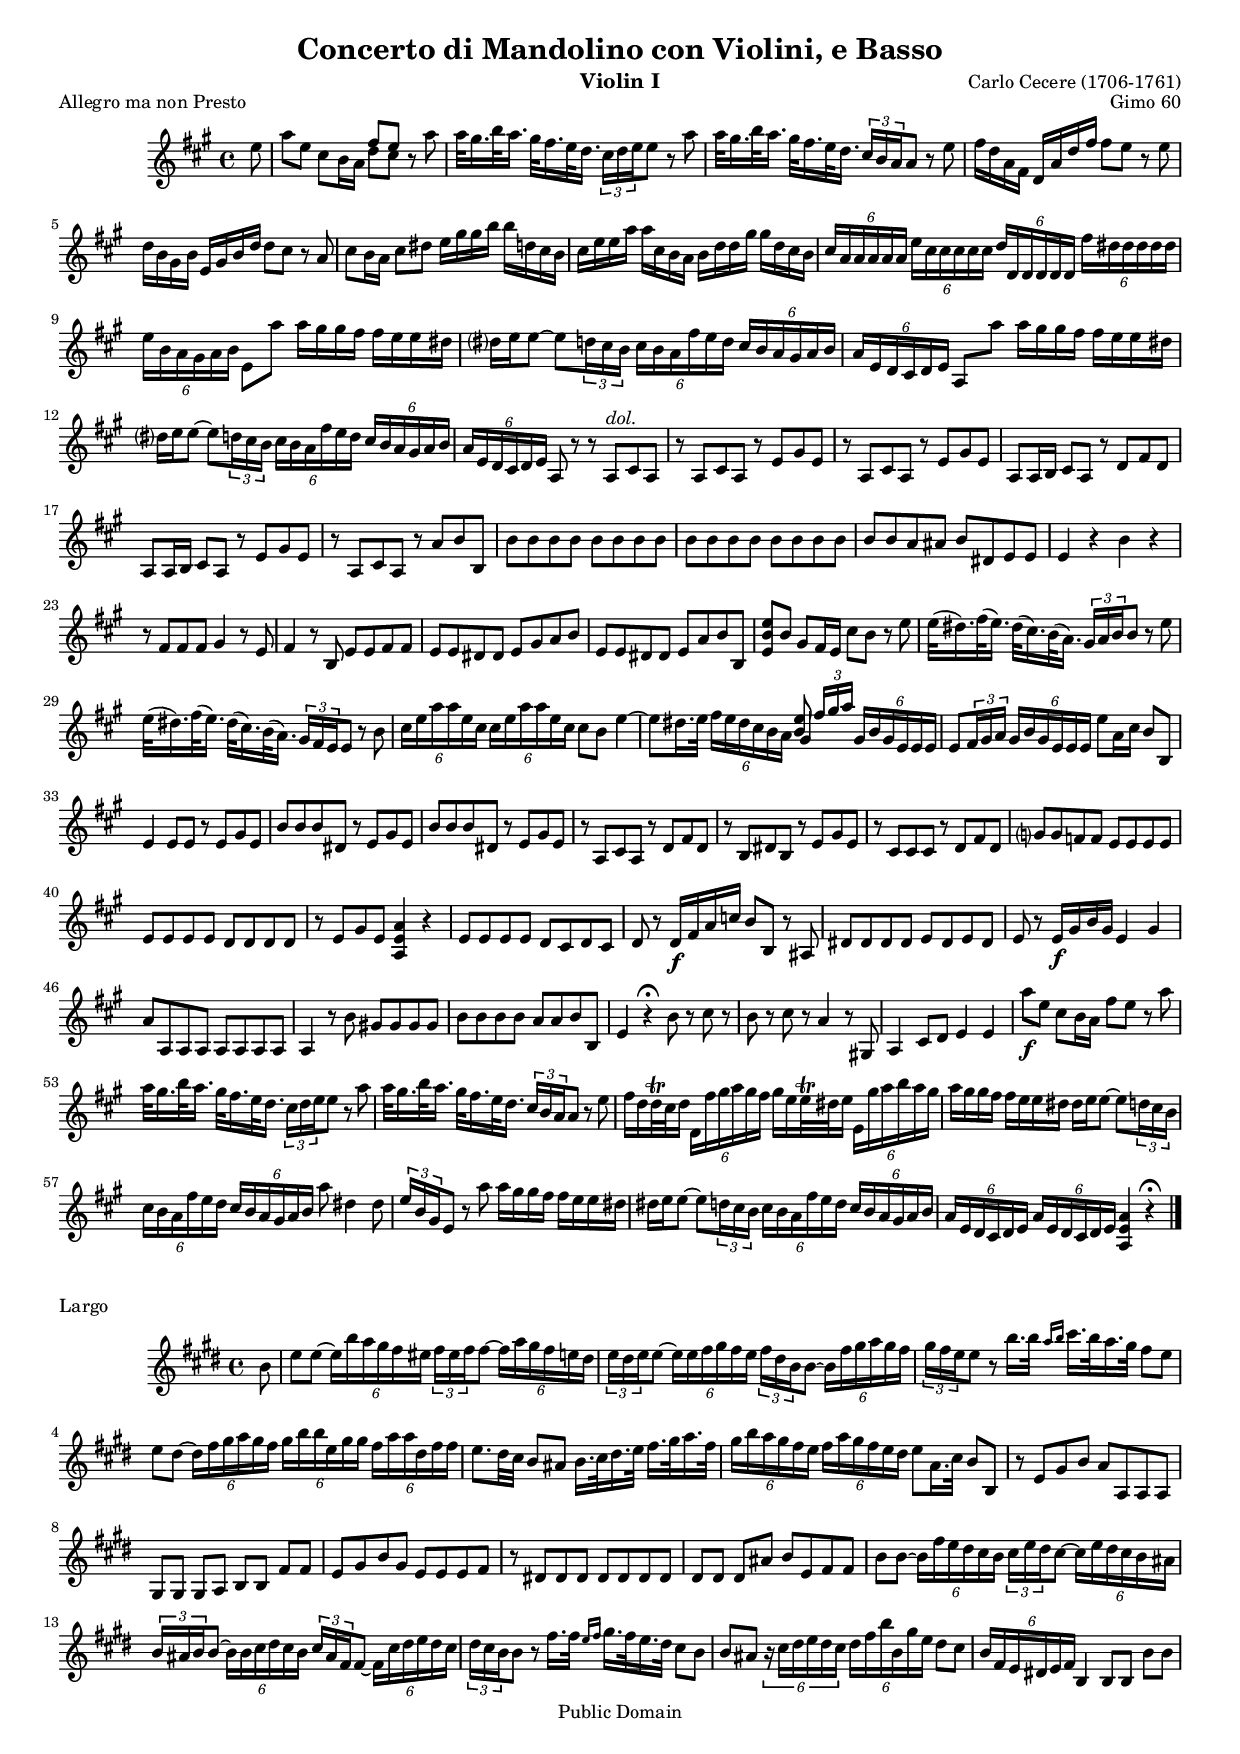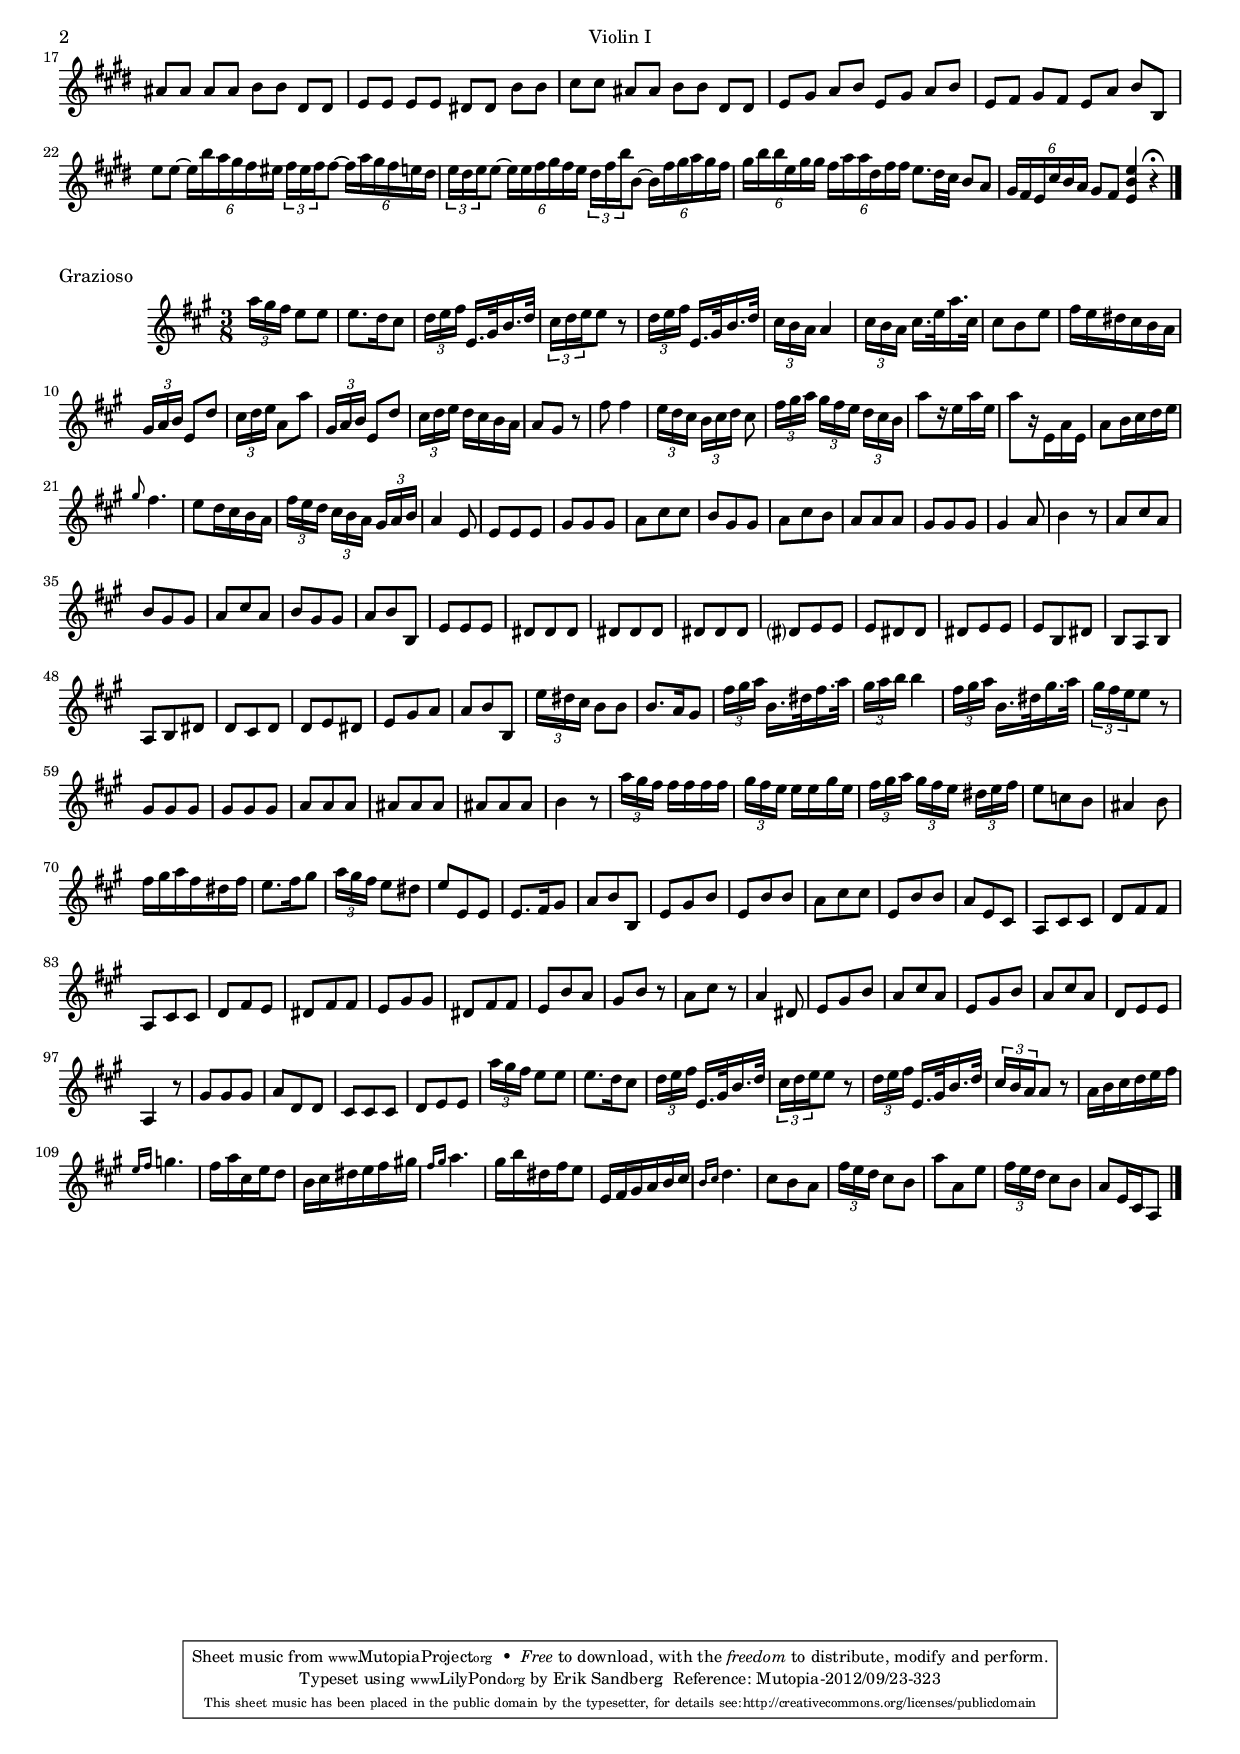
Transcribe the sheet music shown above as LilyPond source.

\version "2.16.0"

Instrument = "Violin I"
\include "header.ly"
\version "2.16.0"
\version "2.16.0"

% Note: This file contains notes shared between parts. Almost all are marked with a // in each bar

% vln1+vln2
ISharedA =  \relative c''' {
  %2 page 2
  a32 gis16. b32 a16. gis32 fis16. e32 d16. \times 2/3 {cis16 d e} e8 r a |
  a32 gis16. b32 a16. gis32 fis16. e32 d16. \times 2/3 {cis16 b a} a8 r e' |
  fis16 d a fis d a' d fis
}
%1+2
ISharedB =  \relative c'' {
  %5 page 2
  d16 b gis b e, gis b d
}
%m+1+2
ISharedC =  \relative c'' {
  %6 page 3
  cis8 b16 a cis8 dis e16 gis gis b b d, cis b |
  cis e e a a cis, b a b d d gis gis d cis b |
  \times 4/6 {cis a a a a a e' cis cis cis cis cis
    d d, d d d d fis' dis dis dis dis dis |
  e b a gis a b} e,8 a' a16 gis gis fis fis e e dis |
  dis? e e8 ~ e \times 2/3 {d!16 cis b} \times 4/6 {cis b a fis' e d cis b a gis a b} |
  %11 page 4
  \times 4/6 {a e d cis d e} a,8 a'' a16 gis gis fis fis e e dis |
  dis? e e8 ~ e \times 2/3 {d!16 cis b} \times 4/6 {cis b a fis' e d cis b a gis a b} |
  \times 4/6 {a e d cis d e} a,8
}
%1+2
ISharedD =  \relative c' {
  %16 and 17, page 5
  a8 a16 b cis8 a
}
%m+1+2
ISharedE =  \relative c'' {
  e8 |
  %28 page 7
  e32(  dis16.) fis32(  e16.) dis32(  cis16.) b32(  a16.) \times 2/3 {gis16 a b} b8 r e |
  e32(  dis16.) fis32(  e16.) dis32(  cis16.) b32(  a16.) \times 2/3 {gis16 fis e} e8 r b' |
}
%m+1
ISharedF =  \relative c'' {
  %30 page 8
  \times 4/6 {cis16 e a a e cis cis e a a e cis} cis8 b e4 ~ |
  e8 dis16. e32 \times 4/6 {fis16 e dis cis b a}
    <<{<e' b>8 \times 2/3 { fis16[ gis a]}} \\ s \\ gis,4>>
    \times 4/6 {gis16 b gis e e e} |
  e8 \times 2/3 {fis16 gis a} \times 4/6 {gis b gis e e e} 
}
%1+2
ISharedG =  \relative c' {
  %43
  d16_\f fis a c b8 b,
}
%1+2
ISharedH =  \relative c' {
  %45 page 10
  e16_\f gis b gis e4
}
ISharedI =  \relative c' {
   a8[ a a a] | 
  %47 page 11
  a4
}
ISharedJ =  \relative c'' {
  a8 a b b, |
  %49
  e4
}
ISharedK =  \relative c''' {
  a8 |
  %53 page 12
  a32 gis16. b32 a16. gis32 fis16. e32 d16. \times 2/3 {cis16 d e} e8 r a |
  a32 gis16. b32 a16. gis32 fis16. e32 d16. \times 2/3 {cis16 b a} a8 r e' |
  %55 Note: "gis16 e e32^\trill dis e16" was written "gis16 e32 e^\trill dis16 e" in the manuscript.
  fis16 d d32^\trill cis d16 \times 4/6 {d, fis' gis a gis fis} gis16 e e32^\trill dis e16 \times 4/6 {e, gis' a b a gis} |
  a16 gis gis fis fis e e dis dis e e8 ~ e \times 2/3 {d16 cis b} |
  %57 page 13
  \times 4/6 {cis b a fis' e d cis b a gis a b} a'8 dis,4 dis8 |
  \times 2/3 {e16 b gis} e8 r a' a16 gis gis fis fis e e dis |
  dis16 e e8 ~ e \times 2/3 {d16 cis b} \times 4/6 {cis b a fis' e d cis b a gis a b} |
  \times 4/6 {a e d cis d e a e d cis d e} <a e a,>4 r^\fermata \bar "|."
}


IVlnI =  \relative c'' {
  \clef "treble"
  \key a\major
  \time 4/4

  % end beams on quarters by default

  \set tupletSpannerDuration = #(ly:make-moment 1 4)

  \partial 8 e8 |
  %1 page 2
  a e cis b16 a <<{ fis'8[ e]} \\ { d[ cis]}>> r a' |
  \ISharedA
  fis8 e r e |
  %5
  \ISharedB d8  cis r a |
  %6 page 3
  \ISharedC
  r8 r8  a,[^ \markup{\italic "dol."} cis a] |
  %14 page 4
  r8  a[ cis a] r  e'[ gis e] | r  a,[ cis a] r  e'[ gis e] |
  %16 page 5
  \ISharedD r  d[ fis d] |
  \ISharedD r  e[ gis e] |
  r  a,[ cis a] r  a'[ b b,] |
  b' b b b b b b b |
  b b b b b b b b |
  %21 page 6
  b b a ais b dis, e e |
  e4 r b' r |
  r8  fis[ fis fis] gis4 r8 e |
  fis4 r8 b,  e[ e fis fis] |
  %25 page 7
  e e dis dis e gis a b |
  e, e dis dis  e[ a b b,] |
  <e' b e,> b gis fis16 e cis'8 b r
  \ISharedE
  \ISharedF
  e8 a,16 cis b8 b, |
  %33 page 8
  e4 e8 e r  e[ gis e] |
  b' b b dis, r  e[ gis e] |
  %35 page 9
  b' b b dis, r  e[ gis e] |
  r  a,[ cis a] r  d[ fis d] |
  r  b[ dis b] r  e[ gis e] |
  r  cis[ cis cis] r  d[ fis d] |
  %39
   g?[ g f f]  e[ e e e] |
   e[ e e e]  d[ d d d] |
  r  e[ gis e] <a e a,>4 r |
  %42 page 10
  e8 e e e d cis d cis |
  d r \ISharedG r8 ais |
  dis dis dis dis e dis e dis | 
  e r \ISharedH gis4 |
  a8 a, a a \ISharedI
  r8 b' gis! gis gis gis |
  %48 page 11
  b b b b \ISharedJ
  r4^\fermata b8 r cis r |
  %50
  b r cis r a4 r8 gis,! |
  %51 page 12
  a4 cis8 d e4 e |
  a'8_\f e cis b16 a fis'8 e r
  \ISharedK
}



\version "2.16.0"
\version "2.16.0"

% Note: This file contains notes shared between parts. Almost all are marked with a // in each bar

%m+1+2
IISharedA =  \relative c'' {
  \partial 8 b8 |
  %1 page 14
  e e ~ \times 4/6 {e16 b' a gis fis eis} \times 2/3 {fis eis fis} fis8 ~
    \times 4/6 {fis16 a gis fis e dis} |
  \times 2/3 {e dis e} e8 ~ \times 4/6 {e16 e fis gis fis e}
    \times 2/3 {fis dis b} b8 ~ \times 4/6 {b16 fis' gis a gis fis} |
  \times 2/3 {gis16 fis e} e8 r b'16. b32
    \grace {a16[ b]} cis16. b32 a16. gis32 fis8 e |
}
%m+1
IISharedB =  \relative c'' {
  %4
  e dis ~ \times 4/6 {dis16 fis gis a gis fis
    gis b b e, gis gis fis a a dis, fis fis} |
}
%m+1+2
IISharedC =  \relative c'' {
  %5 page 15
  e8. dis32 cis b8 ais b16. cis32 dis16. e32 fis16. gis32 a16. fis32 |
  \times 4/6 {gis16 b a gis fis e fis a gis fis e dis}
}
%1+2
IISharedD =  \relative c'' {
   b8[ e, fis fis] |
  %12 page 16 Note: "b b~" was "b b" in manuscript
  b b~ \times 4/6 {b16 fis' e dis cis b} \times 2/3 {cis e dis} cis8 ~
}
%m+1+2
IISharedE =  \relative c'' {
  \times 4/6 {cis16 e dis cis b ais} |
  %13 page 16
  \times 2/3 {b16 ais b} b8 ~ \times 4/6 {b16 b cis dis cis b}
    \times 2/3 {cis ais fis} fis8 ~ \times 4/6 {fis16 cis' dis e dis cis} |
  \times 2/3 {dis16 cis b} b8 r fis'16. fis32 \grace {e16[ fis]} gis16. fis32 e16. dis32 cis8 b |
}
%m+1
IISharedF =  \relative c'' {
  %15 page 16
  b8 ais \times 4/6 {r16 cis dis e dis cis dis fis b b, gis' e} dis8 cis |
  %16 page 17
  \times 4/6 {b16 fis e dis! e fis}
}
%1+2
IISharedG =  \relative c'' {
  %17
  ais8 ais ais ais b b dis, dis |
  e e e e dis! dis b' b |
  cis cis ais ais b b dis, dis |
  e gis a b
}
%m+1+2
IISharedH =  \relative c'' {
  %23 page 18
  \times 4/6 {e16 b' a gis fis eis} \times 2/3 {fis eis fis} fis8 ~
    \times 4/6 {fis16 a gis fis e dis} |
  \times 2/3 {e16 dis e} e8 ~ \times 4/6 {e16 e fis gis fis e}
    \times 2/3 {dis fis b} b,8 ~
}
%m+1
IISharedI =  \relative c'' {
  \times 4/6 {b16 fis' gis a gis fis |
  %24
  gis b b e, gis gis fis a a dis, fis fis}
}
%m+1+2
IISharedJ =  \relative c'' {
  e8. dis32 cis b8 a |
}
%m+1
IISharedK =  \relative c'' {
  %25 page 19
  \times 4/6 {gis16 fis e cis' b a} gis8 fis
}


IIVlnI =  \relative c'' {
  \clef "treble"
  \key e\major
  \time 4/4

  \set tupletSpannerDuration = #(ly:make-moment 1 4)

  % end beams on quarters by default
  \set Timing.beamExceptions = #'((end . (
    ((1 . 8) . (2 2 2 2))
  )))

  \IISharedA
  \IISharedB
  \IISharedC
  e8 a,16. cis32 b8 b, |
  %7 page 15
  r8  e[ gis b]  a[ a, a a] |
  gis gis gis a b b fis' fis |
   e[ gis b gis]  e[ e e fis] |
  r  dis![ dis dis]  dis[ dis dis dis] |
  %11 page 16
  dis dis dis ais'
  \IISharedD
  \IISharedE
  \IISharedF
  b,4 b8 b b' b |
  %17 page 17
  \IISharedG
  e,8 gis a b |
  %22 page 18
  e, fis gis fis e a b b, |
  %23 Note: "e' e~" was "e' e" in manuscript
  e' e ~
  \IISharedH
  \IISharedI
  \IISharedJ
  \IISharedK
  <e b e,>4 r^\fermata \bar "|."
}

\version "2.16.0"
\version "2.16.0"

% Note: This file contains notes shared between parts. Almost all are marked with a // in each bar

%m+1
IIISharedA =  \relative c'' {
   %7 page 20
  \times 2/3 {cis16 b a} cis16. e32 a16. cis,32 |
  cis8 b e |
}
%m+1+2
IIISharedB =  \relative c'' {
  %9
  fis16 e dis cis b a |
  \times 2/3 {gis a b} e,8 d' |
  \times 2/3 {cis16 d e} a,8 a' |
  \times 2/3 {gis,16 a b} e,8 d' |
  \times 2/3 {cis16 d e} d cis b a |
  a8 gis r |
}
%m+1
IIISharedC =  \relative c'' {
  %15
  fis8 fis4 |
  \times 2/3 {e16 d cis b cis d} cis8 |
}
%m+1+2
IIISharedD =  \relative c'' {
  %17 page 21
  \times 2/3 {fis16 gis a gis fis e d cis b} |
}
%m+1
IIISharedE =  \relative c''' {
  %18
   a8[ r16 e a e] |
}
%m+1+2
IIISharedF =  \relative c''' {
  %19
   a8[ r16 e, a e] |
  a8 b16 cis d e |
}
%m+1
IIISharedG =  \relative c''' {
  %21
  \grace gis8 fis4. |
  e8 d16 cis b a |
  \times 2/3 {fis' e d cis b a gis a b} |
}
%1+2
IIISharedH =  \relative c' {
  %51 page 24
  e8 gis a |
  a b b, |
}
%m+1+2
IIISharedI =  \relative c'' {
  %55
  \times 2/3 {fis16 gis a} b,16. dis32 fis16. a32 |
  \times 2/3 {gis16 a b} b4 |
  \times 2/3 {fis16 gis a} b,16. dis32 gis16. a32 |
  \times 2/3 { gis16[ fis e} e8] r |
}
%1+2
IIISharedJ =  \relative c'' {
  %61 page 25
  a8 a a |
  ais ais ais |
  ais ais ais |
  b4 r8 |
}
%1+2
IIISharedK =  \relative c''' {
  %66
  \times 2/3 {gis16 fis e} e e gis e |
}
%m+1+2
IIISharedL =  \relative c'' {
  %67
  \times 2/3 {fis16 gis a gis fis e dis e fis} |
  e8 c b |
  ais4 b8 |
  %70 page 26
  fis'16 gis a fis dis fis |
  e8. fis16 gis8 |
  \times 2/3 {a16 gis fis} e8 dis |
}
%m+1
IIISharedM =  \relative c'' {
  %104 page 29
  \times 2/3 {d16 e fis} e,16. gis32 b16. d32 |
  \times 2/3 { cis16[ d e} e8] r |
  \times 2/3 {d16 e fis} e,16. gis32 b16. d32 |
  \times 2/3 { cis16[ b a} a8] r |
  a16 b cis d e fis |
  \grace {e16[ fis]} g4. |
  fis16 a cis, e d8 |
  %111
  b16 cis dis e fis gis! |
  \grace {fis16[ gis]} a4. |
  gis16 b dis, fis e8 |
  e,16 fis gis a b cis |
  \grace {b16[ cis]} d4. |
  %116 page 30
  cis8 b a |
  \times 2/3 {fis'16 e d} cis8 b |
  a' a, e' |
  \times 2/3 {fis16 e d} cis8 b |
  %120
  a8 e16 cis a8 \bar "|."
}


IIIVlnI =  \relative c''' {
  \clef "treble"
  \key a\major
  \time 3/8

  \set tupletSpannerDuration = #(ly:make-moment 1 8)

  % beams can start anywhere
  % separate triplet beams by default
  \set Timing.beamExceptions = #'((end . (
    ((1 . 8) . (3))
    ((1 . 24) . (3 3 3))
    ((1 . 32) . (12))
  )))

  %1 page 19
  \times 2/3 {a16 gis fis} e8 e |
  e8. d16 cis8 |
  \times 2/3 {d16 e fis} e,16. gis32 b16. d32 |
  \times 2/3 { cis16[ d e} e8] r |
  %5 page 20
  \times 2/3 {d16 e fis} e,16. gis32 b16. d32 |
  \times 2/3 {cis16 b a} a4 |
  \IIISharedA
  \IIISharedB
  \IIISharedC
  \IIISharedD
  \IIISharedE
  \IIISharedF
  \IIISharedG
  %24 page 21
  a4 e8 |
  e8 e e |
  gis gis gis |
  a cis cis |
  %28 page 22
  b gis gis |
  a cis b |
  a a a |
  gis gis gis |
  gis4 a8 |
  b4 r8 |
  a cis a |
  b gis gis |
  a cis a |
  b gis gis |
  a b b, |
  %39 page 23
  e e e |
  dis dis dis |
  dis dis dis |
  dis dis dis |
  dis? e e |
  e dis dis |
  dis e e |
  e b dis |
  b a b |
  %48 page 24
  a b dis |
  d cis d |
  d e dis |
  \IIISharedH
  %53
  \times 2/3 {e'16 dis cis} b8 b |
  b8. a16 gis8 |
  \IIISharedI
  %59 page 25
  gis8 gis gis |
  gis gis gis |
  \IIISharedJ
  %65
  \times 2/3 {a'16 gis fis} fis fis fis fis |
  \IIISharedK
  \IIISharedL
  %73 page 26
  e8 e, e |
  e8. fis16 gis8 |
  a b b, |
  e gis b |
  e, b' b |
  a cis cis | 
  e, b' b |
  a e cis |
  %81 page 27
  a cis cis |
  d fis fis |
  a, cis cis |
  d fis e |
  dis fis fis |
  e gis gis |
  dis fis fis |
  e b' a |
  gis b r |
  a cis r |
  %91 page 28
  a4 dis,8 |
  e gis b | 
  a cis a |
  e gis b |
  a cis a |
  d, e e |
  a,4 r8 |
  gis' gis gis |
  a d, d |
  cis cis cis |
  d e e |
  %102
  \times 2/3 {a'16 gis fis} e8 e |
  e8. d16 cis8 |
  %104 page 29
  \IIISharedM
}


#(set-global-staff-size 16)

\score {
  \context Staff \IVlnI

  \header {piece = "Allegro ma non Presto" opus = "Gimo 60"}
  \layout {}
  
  \midi {
    \tempo 4 = 80
    }


}

\score {
  \context Staff \IIVlnI

  \header {piece = "Largo"}
  \layout {}
  
  \midi {
    \tempo 4 = 66
    }


}

\score {
  \context Staff \IIIVlnI

  \header {piece = "Grazioso"}
  \layout {}
  
  \midi {
    \tempo 4. = 48
    }


}
